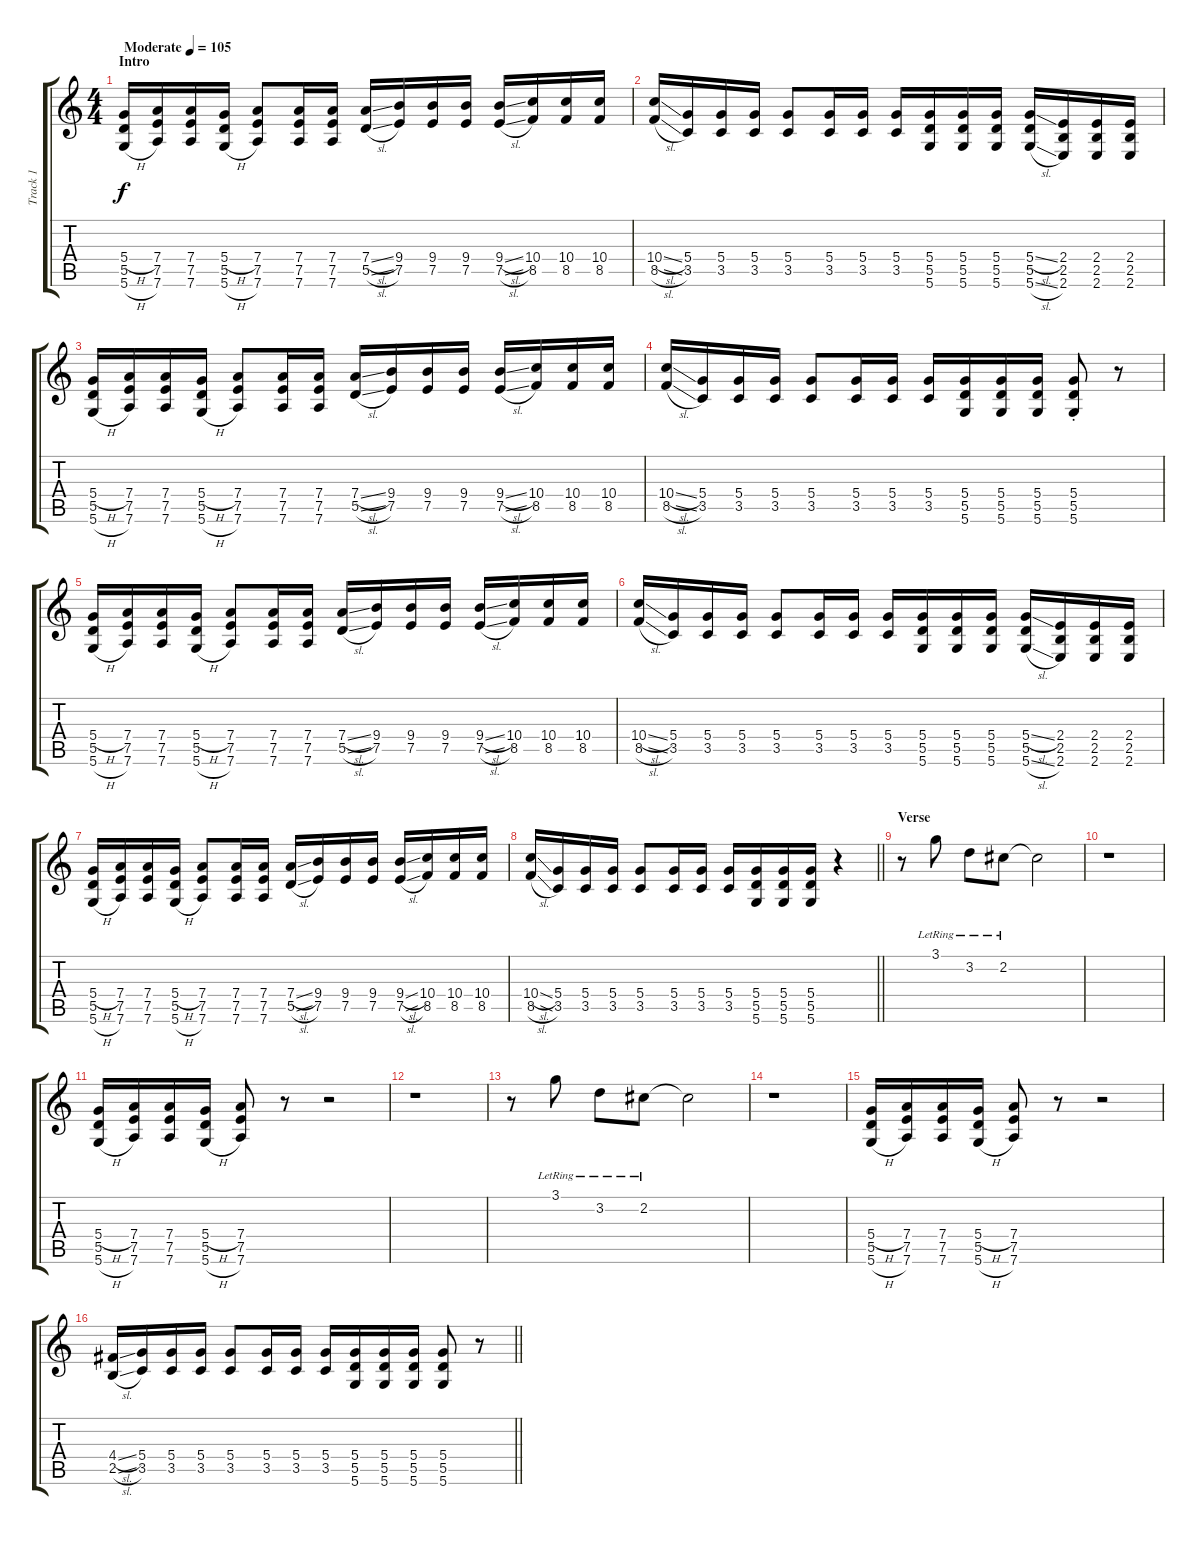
\track ("Track 1" "Track 1") {instrument overdrivenguitar}
\staff {score tabs}
\tuning (E4 B3 G3 D3 A2 D2) {hide}
\ts (4 4)
\section ("" "Intro")
\tempo (105 "Moderate")
\clef g2
\ks c
(5.4{h} 5.5 5.6{h}).16{dy f instrument electricguitarjazz} (7.4 7.5 7.6).16 (7.4 7.5 7.6).16 (5.4{h} 5.5 5.6{h}).16 (7.4 7.5 7.6).8 (7.4 7.5 7.6).16 (7.4 7.5 7.6).16 (7.4{sl} 5.5{sl}).16 (9.4 7.5).16 (9.4 7.5).16 (9.4 7.5).16 (9.4{sl} 7.5{sl}).16 (10.4 8.5).16 (10.4 8.5).16 (10.4 8.5).16 |
(10.4{sl} 8.5{sl}).16 (5.4 3.5).16 (5.4 3.5).16 (5.4 3.5).16 (5.4 3.5).8 (5.4 3.5).16 (5.4 3.5).16 (5.4 3.5).16 (5.4 5.5 5.6).16 (5.4 5.5 5.6).16 (5.4 5.5 5.6).16 (5.4{sl} 5.5 5.6{sl}).16 (2.4 2.5 2.6).16 (2.4 2.5 2.6).16 (2.4 2.5 2.6).16 |
(5.4{h} 5.5 5.6{h}).16 (7.4 7.5 7.6).16 (7.4 7.5 7.6).16 (5.4{h} 5.5 5.6{h}).16 (7.4 7.5 7.6).8 (7.4 7.5 7.6).16 (7.4 7.5 7.6).16 (7.4{sl} 5.5{sl}).16 (9.4 7.5).16 (9.4 7.5).16 (9.4 7.5).16 (9.4{sl} 7.5{sl}).16 (10.4 8.5).16 (10.4 8.5).16 (10.4 8.5).16 |
(10.4{sl} 8.5{sl}).16 (5.4 3.5).16 (5.4 3.5).16 (5.4 3.5).16 (5.4 3.5).8 (5.4 3.5).16 (5.4 3.5).16 (5.4 3.5).16 (5.4 5.5 5.6).16 (5.4 5.5 5.6).16 (5.4 5.5 5.6).16 (5.4{st} 5.5 5.6).8 r.8 |
(5.4{h} 5.5 5.6{h}).16{instrument overdrivenguitar} (7.4 7.5 7.6).16 (7.4 7.5 7.6).16 (5.4{h} 5.5 5.6{h}).16 (7.4 7.5 7.6).8 (7.4 7.5 7.6).16 (7.4 7.5 7.6).16 (7.4{sl} 5.5{sl}).16 (9.4 7.5).16 (9.4 7.5).16 (9.4 7.5).16 (9.4{sl} 7.5{sl}).16 (10.4 8.5).16 (10.4 8.5).16 (10.4 8.5).16 |
(10.4{sl} 8.5{sl}).16 (5.4 3.5).16 (5.4 3.5).16 (5.4 3.5).16 (5.4 3.5).8 (5.4 3.5).16 (5.4 3.5).16 (5.4 3.5).16 (5.4 5.5 5.6).16 (5.4 5.5 5.6).16 (5.4 5.5 5.6).16 (5.4{sl} 5.5 5.6{sl}).16 (2.4 2.5 2.6).16 (2.4 2.5 2.6).16 (2.4 2.5 2.6).16 |
(5.4{h} 5.5 5.6{h}).16 (7.4 7.5 7.6).16 (7.4 7.5 7.6).16 (5.4{h} 5.5 5.6{h}).16 (7.4 7.5 7.6).8 (7.4 7.5 7.6).16 (7.4 7.5 7.6).16 (7.4{sl} 5.5{sl}).16 (9.4 7.5).16 (9.4 7.5).16 (9.4 7.5).16 (9.4{sl} 7.5{sl}).16 (10.4 8.5).16 (10.4 8.5).16 (10.4 8.5).16 |
\barLineRight lightlight
(10.4{sl} 8.5{sl}).16 (5.4 3.5).16 (5.4 3.5).16 (5.4 3.5).16 (5.4 3.5).8 (5.4 3.5).16 (5.4 3.5).16 (5.4 3.5).16 (5.4 5.5 5.6).16 (5.4 5.5 5.6).16 (5.4 5.5 5.6).16 r.4 |
\section ("" "Verse")
r.8{instrument electricguitarjazz} 3.1{lr}.8 3.2{lr}.8 2.2{lr}.8 2.2{t}.2 |
r.1 |
(5.4{h} 5.5 5.6{h}).16 (7.4 7.5 7.6).16 (7.4 7.5 7.6).16 (5.4{h} 5.5 5.6{h}).16 (7.4 7.5 7.6).8 r.8 r.2 |
r.1 |
r.8{instrument electricguitarjazz} 3.1{lr}.8 3.2{lr}.8 2.2{lr}.8 2.2{t}.2 |
r.1 |
(5.4{h} 5.5 5.6{h}).16 (7.4 7.5 7.6).16 (7.4 7.5 7.6).16 (5.4{h} 5.5 5.6{h}).16 (7.4 7.5 7.6).8 r.8 r.2 |
\barLineRight lightlight
(4.4{sl} 2.5{sl}).16 (5.4 3.5).16 (5.4 3.5).16 (5.4 3.5).16 (5.4 3.5).8 (5.4 3.5).16 (5.4 3.5).16 (5.4 3.5).16 (5.4 5.5 5.6).16 (5.4 5.5 5.6).16 (5.4 5.5 5.6).16 (5.4 5.5 5.6).8 r.8
